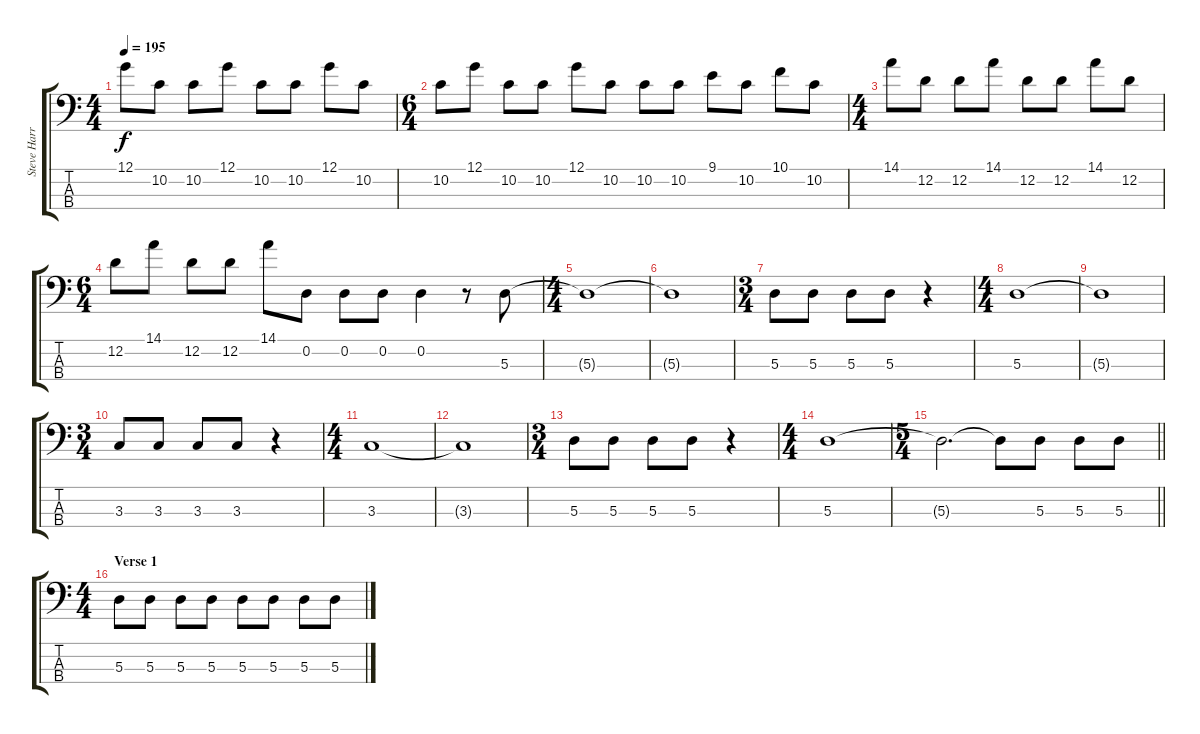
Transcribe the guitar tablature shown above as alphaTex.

\track ("Steve Harris" "Steve Harr") {instrument electricbassfinger}
\staff {score tabs}
\tuning (G2 D2 A1 E1) {hide}
\ts (4 4)
\tempo 195
\clef f4
\ks c
12.1.8{dy f} 10.2.8 10.2.8 12.1.8 10.2.8 10.2.8 12.1.8 10.2.8 |
\ts (6 4)
10.2.8 12.1.8 10.2.8 10.2.8 12.1.8 10.2.8 10.2.8 10.2.8 9.1.8 10.2.8 10.1.8 10.2.8 |
\ts (4 4)
14.1.8 12.2.8 12.2.8 14.1.8 12.2.8 12.2.8 14.1.8 12.2.8 |
\ts (6 4)
12.2.8 14.1.8 12.2.8 12.2.8 14.1.8 0.2.8 0.2.8 0.2.8 0.2.4 r.8 5.3.8 |
\ts (4 4)
5.3{t}.1 |
5.3{t}.1 |
\ts (3 4)
5.3.8 5.3.8 5.3.8 5.3.8 r.4 |
\ts (4 4)
5.3.1 |
5.3{t}.1 |
\ts (3 4)
3.3.8 3.3.8 3.3.8 3.3.8 r.4 |
\ts (4 4)
3.3.1 |
3.3{t}.1 |
\ts (3 4)
5.3.8 5.3.8 5.3.8 5.3.8 r.4 |
\ts (4 4)
5.3.1 |
\ts (5 4)
\barLineRight lightlight
5.3{t}.2{d} 5.3{t}.8 5.3.8 5.3.8 5.3.8 |
\ts (4 4)
\section ("" "Verse 1")
5.3.8 5.3.8 5.3.8 5.3.8 5.3.8 5.3.8 5.3.8 5.3.8
